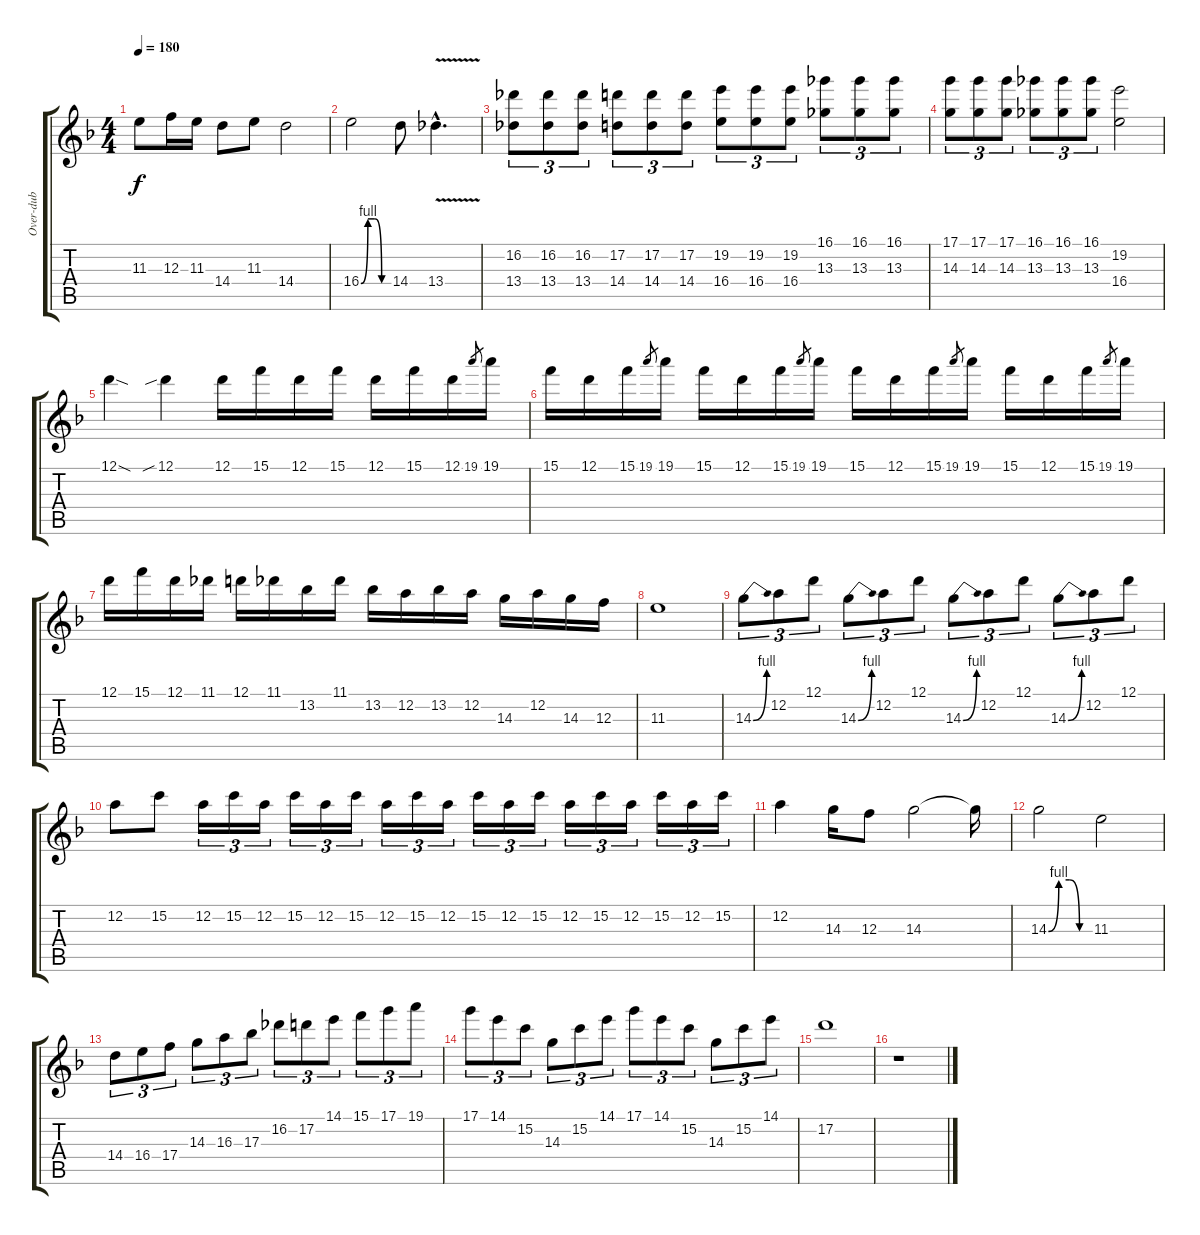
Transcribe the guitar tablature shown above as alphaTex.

\track ("Over-dub" "Over-dub") {instrument overdrivenguitar}
\staff {score tabs}
\tuning (D4 A3 F3 C3 G2 D2) {hide}
\ts (4 4)
\tempo 180
\clef g2
\ks dminor
11.3.8{dy f} 12.3.16 11.3.16 14.4.8 11.3.8 14.4.2 |
16.4{be (custom 0 0 15 4 30 4 45 0 60 0)}.2 14.4.8 13.4{v hac}.4{d} |
(16.2 13.4).8{tu (3 2)} (16.2 13.4).8{tu (3 2)} (16.2 13.4).8{tu (3 2)} (17.2 14.4).8{tu (3 2)} (17.2 14.4).8{tu (3 2)} (17.2 14.4).8{tu (3 2)} (19.2 16.4).8{tu (3 2)} (19.2 16.4).8{tu (3 2)} (19.2 16.4).8{tu (3 2)} (16.1 13.3).8{tu (3 2)} (16.1 13.3).8{tu (3 2)} (16.1 13.3).8{tu (3 2)} |
(17.1 14.3).8{tu (3 2)} (17.1 14.3).8{tu (3 2)} (17.1 14.3).8{tu (3 2)} (16.1 13.3).8{tu (3 2)} (16.1 13.3).8{tu (3 2)} (16.1 13.3).8{tu (3 2)} (19.2 16.4).2 |
12.1{sod}.4 12.1{sib}.4 12.1.16 15.1.16 12.1.16 15.1.16 12.1.16 15.1.16 12.1.16 19.1.8{gr} 19.1.16 |
15.1.16 12.1.16 15.1.16 19.1.8{gr} 19.1.16 15.1.16 12.1.16 15.1.16 19.1.8{gr} 19.1.16 15.1.16 12.1.16 15.1.16 19.1.8{gr} 19.1.16 15.1.16 12.1.16 15.1.16 19.1.8{gr} 19.1.16 |
12.1.16 15.1.16 12.1.16 11.1.16 12.1.16 11.1.16 13.2.16 11.1.16 13.2.16 12.2.16 13.2.16 12.2.16 14.3.16 12.2.16 14.3.16 12.3.16 |
11.3.1 |
14.3{be (bend 0 0 60 4)}.8{tu (3 2)} 12.2.8{tu (3 2)} 12.1.8{tu (3 2)} 14.3{be (bend 0 0 60 4)}.8{tu (3 2)} 12.2.8{tu (3 2)} 12.1.8{tu (3 2)} 14.3{be (bend 0 0 60 4)}.8{tu (3 2)} 12.2.8{tu (3 2)} 12.1.8{tu (3 2)} 14.3{be (bend 0 0 60 4)}.8{tu (3 2)} 12.2.8{tu (3 2)} 12.1.8{tu (3 2)} |
12.2.8 15.2.8 12.2.16{tu (3 2)} 15.2.16{tu (3 2)} 12.2.16{tu (3 2)} 15.2.16{tu (3 2)} 12.2.16{tu (3 2)} 15.2.16{tu (3 2)} 12.2.16{tu (3 2)} 15.2.16{tu (3 2)} 12.2.16{tu (3 2)} 15.2.16{tu (3 2)} 12.2.16{tu (3 2)} 15.2.16{tu (3 2)} 12.2.16{tu (3 2)} 15.2.16{tu (3 2)} 12.2.16{tu (3 2)} 15.2.16{tu (3 2)} 12.2.16{tu (3 2)} 15.2.16{tu (3 2)} |
12.2.4 14.3.16 12.3.8 14.3.2 14.3{t}.16 |
14.3{be (custom 0 0 15 4 30 4 45 0 60 0)}.2 11.3.2 |
14.4.8{tu (3 2)} 16.4.8{tu (3 2)} 17.4.8{tu (3 2)} 14.3.8{tu (3 2)} 16.3.8{tu (3 2)} 17.3.8{tu (3 2)} 16.2.8{tu (3 2)} 17.2.8{tu (3 2)} 14.1.8{tu (3 2)} 15.1.8{tu (3 2)} 17.1.8{tu (3 2)} 19.1.8{tu (3 2)} |
17.1.8{tu (3 2)} 14.1.8{tu (3 2)} 15.2.8{tu (3 2)} 14.3.8{tu (3 2)} 15.2.8{tu (3 2)} 14.1.8{tu (3 2)} 17.1.8{tu (3 2)} 14.1.8{tu (3 2)} 15.2.8{tu (3 2)} 14.3.8{tu (3 2)} 15.2.8{tu (3 2)} 14.1.8{tu (3 2)} |
17.2.1 |
r.1
